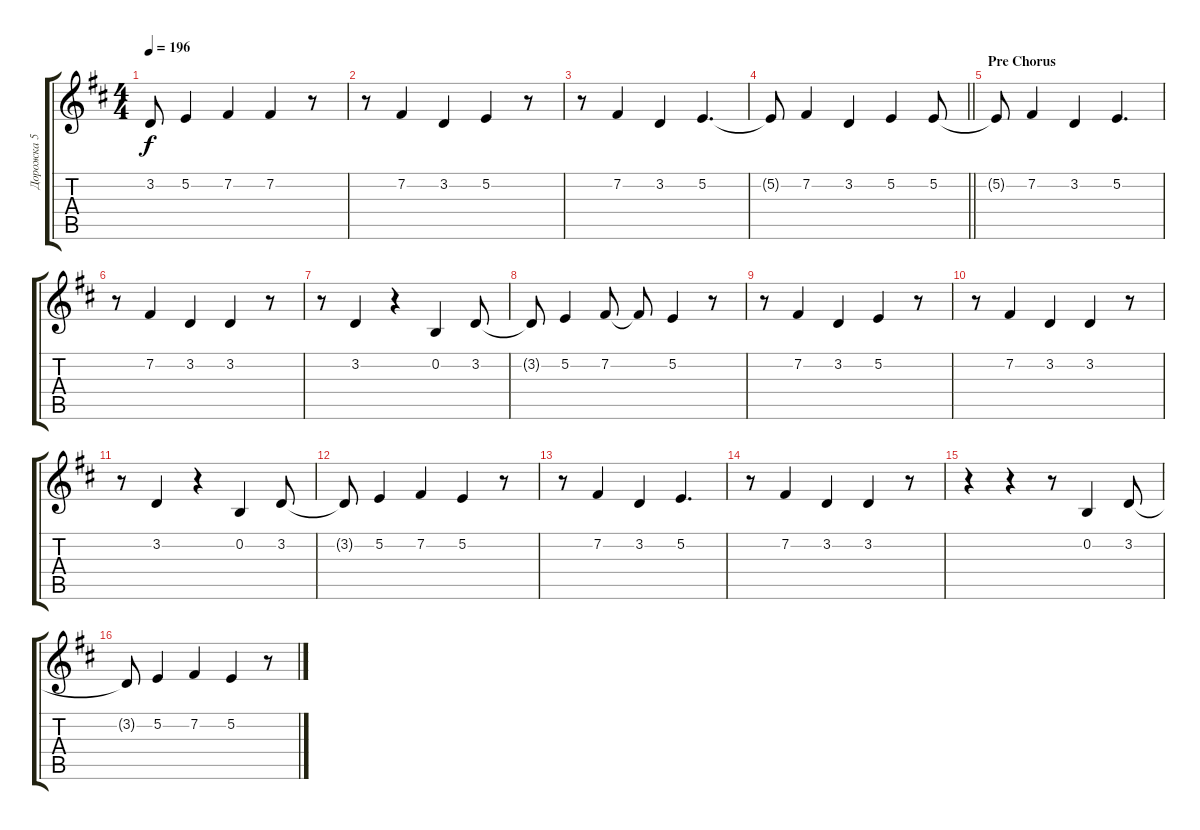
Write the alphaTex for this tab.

\track ("Дорожка 5" "Дорожка 5") {instrument altosax}
\staff {score tabs}
\tuning (E4 B3 G3 D3 A2 E2) {hide}
\ts (4 4)
\tempo 196
\clef g2
\ks d
3.2{t}.8{dy f} 5.2.4 7.2.4 7.2.4 r.8 |
r.8 7.2.4 3.2.4 5.2.4 r.8 |
r.8 7.2.4 3.2.4 5.2.4{d} |
\barLineRight lightlight
5.2{t}.8 7.2.4 3.2.4 5.2.4 5.2.8 |
\section ("" "Pre Chorus")
5.2{t}.8 7.2.4 3.2.4 5.2.4{d} |
r.8 7.2.4 3.2.4 3.2.4 r.8 |
r.8 3.2.4 r.4 0.2.4 3.2.8 |
3.2{t}.8 5.2.4 7.2.8 7.2{t}.8 5.2.4 r.8 |
r.8 7.2.4 3.2.4 5.2.4 r.8 |
r.8 7.2.4 3.2.4 3.2.4 r.8 |
r.8 3.2.4 r.4 0.2.4 3.2.8 |
3.2{t}.8 5.2.4 7.2.4 5.2.4 r.8 |
r.8 7.2.4 3.2.4 5.2.4{d} |
r.8 7.2.4 3.2.4 3.2.4 r.8 |
r.4 r.4 r.8 0.2.4 3.2.8 |
3.2{t}.8 5.2.4 7.2.4 5.2.4 r.8
